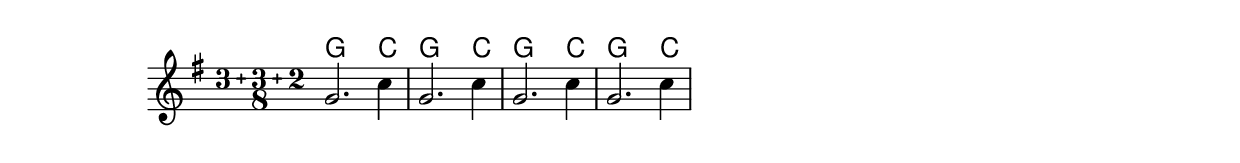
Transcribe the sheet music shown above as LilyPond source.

\version "2.22"


harmonies = \chordmode {
  \set majorSevenSymbol = \markup { maj7 }

  % intro
  g2. c4
  g2. c4
  g2. c4
  g2. c4


}

rhythms = \relative c' {
    \compoundMeter #'((3 3 2 8))
  \clef treble
  \key g \major
  % intro
  g'2. c4
  g2. c4
  g2. c4
  g2. c4 
  \break
}

<<
  \new ChordNames \harmonies
  \new Staff \rhythms
>>